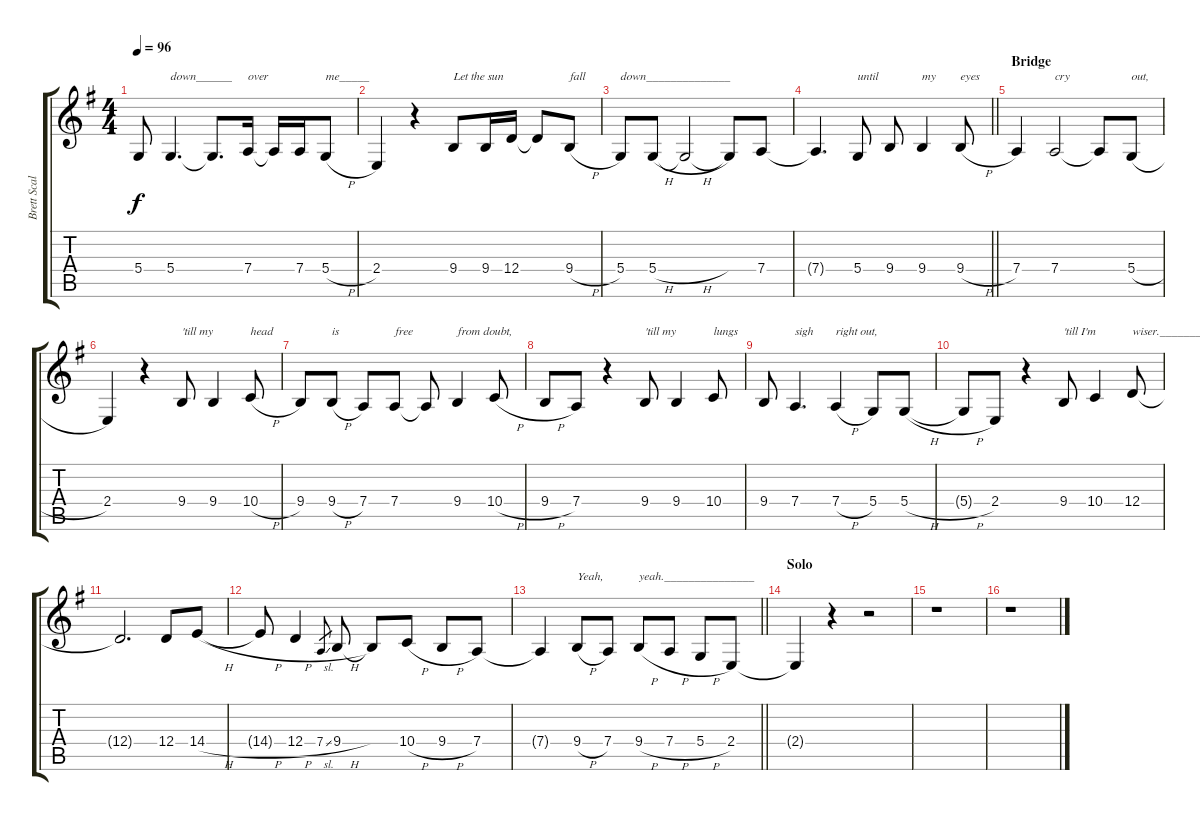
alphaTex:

\track ("Brett Scallions (Lead Vocals)" "Brett Scal") {instrument violin}
\staff {score tabs}
\tuning (E4 B3 G3 D3 A2 E2) {hide}
\ts (4 4)
\tempo 96
\clef g2
\ks g
5.4.8{dy f} 5.4.4{d txt "down______"} 5.4{t}.8{d} 7.4.16{txt "over"} 7.4{t}.16 7.4.16 5.4{h}.8{txt "me_____"} |
2.4.4 r.4 9.4.8{txt "Let the sun"} 9.4.16 12.4.16 12.4{t}.8 9.4{h}.8{txt "fall"} |
5.4.8{txt "down______________"} 5.4{h}.8 5.4{h t}.2 5.4{t}.8 7.4.8 |
\barLineRight lightlight
7.4{t}.4{d} 5.4.8{txt "until"} 9.4.8 9.4.4{txt "my"} 9.4{h}.8{txt "eyes"} |
\section ("" "Bridge")
7.4.4 7.4.2{txt "cry"} 7.4{t}.8 5.4{h}.8{txt "out,"} |
2.4.4 r.4 9.4.8{txt "'till my"} 9.4.4 10.4{h}.8{txt "head"} |
9.4.8 9.4{h}.8{txt "is"} 7.4.8 7.4.8{txt "free"} 7.4{t}.8 9.4.4{txt "from doubt,"} 10.4{h}.8 |
9.4{h}.8 7.4.8 r.4 9.4.8{txt "'till my"} 9.4.4 10.4.8{txt "lungs"} |
9.4.8 7.4.4{d txt "sigh"} 7.4{h}.4{txt "right out,"} 5.4.8 5.4{h}.8 |
5.4{h t}.8 2.4.8 r.4 9.4.8{txt "'till I'm"} 10.4.4 12.4.8{txt "wiser.____________________"} |
12.4{t}.2{d} 12.4.8 14.4{h}.8 |
14.4{h t}.8 12.4{h}.4 7.4{sl}.8{gr} 9.4{h}.8 9.4{t}.8 10.4{h}.8 9.4{h}.8 7.4.8 |
\barLineRight lightlight
7.4{t}.4 9.4{h}.8{txt "Yeah,"} 7.4.8 9.4{h}.8{txt "yeah._______________"} 7.4{h}.8 5.4{h}.8 2.4.8 |
\section ("" "Solo")
2.4{t}.4 r.4 r.2 |
r.1 |
r.1
